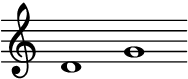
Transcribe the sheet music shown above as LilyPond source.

\version "2.16.2" % absolutely necessary!

% use this to crop output page size to match the snippet
#(ly:set-option 'preview #t)

%%%%%%%%%%%%%%%%%%%%%%%%%%
% here goes the snippet: %
%%%%%%%%%%%%%%%%%%%%%%%%%%
<<
\relative c' {
  \override Staff.TimeSignature #'stencil = ##f 
  \time 3/1
  d1 g
}
>>